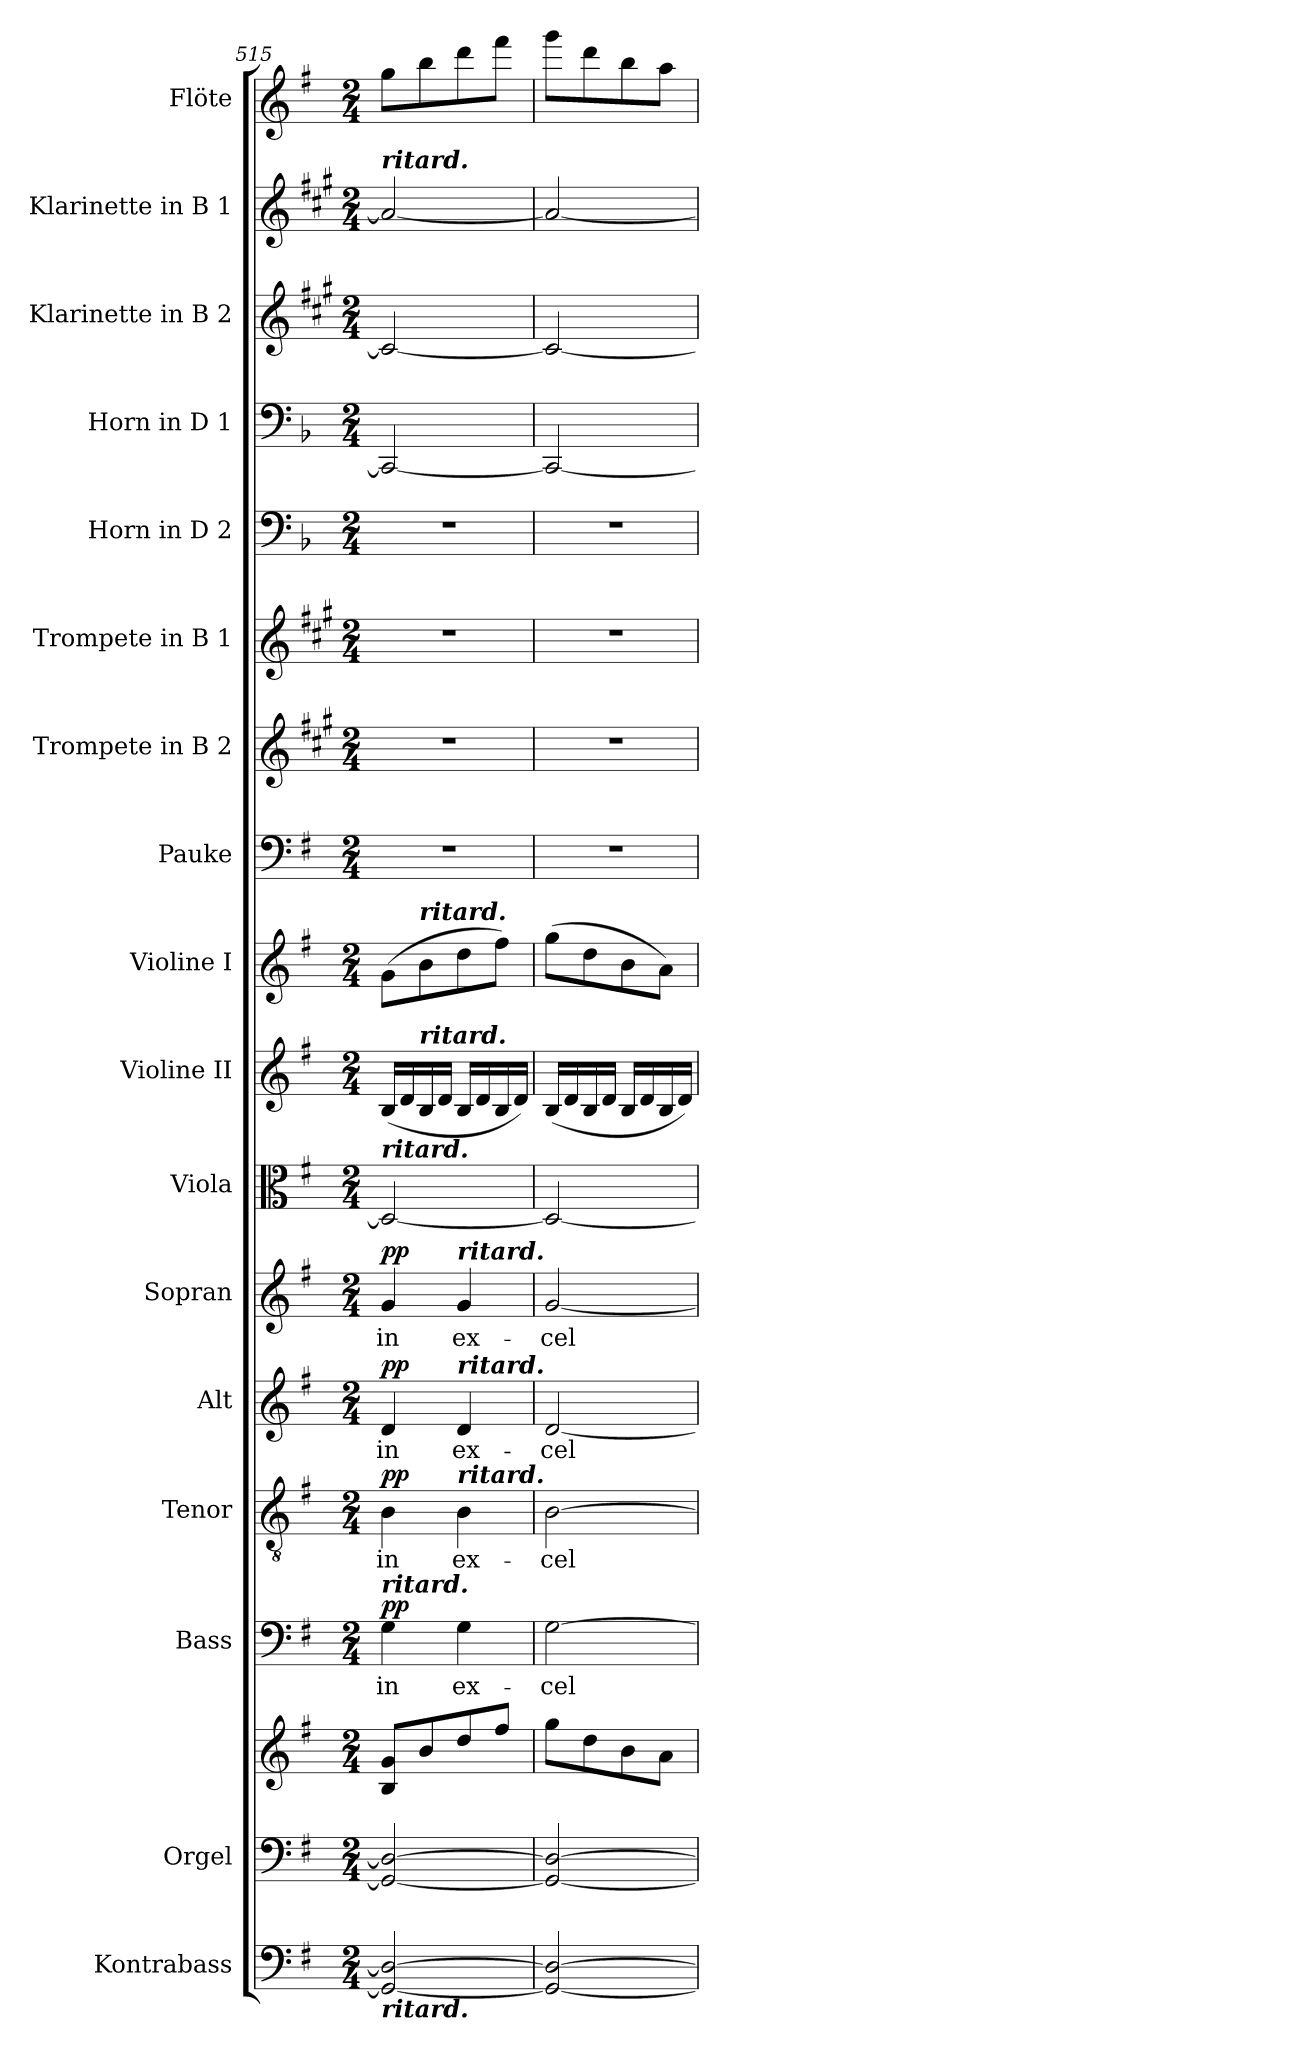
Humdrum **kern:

**kern	**kern	**kern	**kern	**text	**dynam	**kern	**text	**dynam	**kern	**text	**dynam	**kern	**text	**dynam	**kern	**kern	**kern	**kern	**kern	**kern	**kern	**kern	**kern	**kern	**kern
*part17	*part16	*part16	*part15	*part15	*part15	*part14	*part14	*part14	*part13	*part13	*part13	*part12	*part12	*part12	*part11	*part10	*part9	*part8	*part7	*part6	*part5	*part4	*part3	*part2	*part1
*staff18	*staff17	*staff16	*staff15	*staff15	*staff15	*staff14	*staff14	*staff14	*staff13	*staff13	*staff13	*staff12	*staff12	*staff12	*staff11	*staff10	*staff9	*staff8	*staff7	*staff6	*staff5	*staff4	*staff3	*staff2	*staff1
*I"Kontrabass	*I"Orgel	*	*I"Bass	*	*	*I"Tenor	*	*	*I"Alt	*	*	*I"Sopran	*	*	*I"Viola	*I"Violine II	*I"Violine I	*I"Pauke	*I"Trompete in B 2	*I"Trompete in B 1	*I"Horn in D 2	*I"Horn in D 1	*I"Klarinette in B 2	*I"Klarinette in B 1	*I"Flöte
*I'Kb.	*I'Org.	*	*I'B	*	*	*I'T	*	*	*I'A	*	*	*I'S	*	*	*I'Vla.	*I'Vl. II	*I'Vl. I	*I'Pk.	*I'Trp. 2	*I'Trp. 1	*I'Hrn. 2	*I'Hrn. 1	*I'Kl. 2	*I'Kl. 1	*I'Fl.
*clefF4	*clefF4	*clefG2	*clefF4	*	*	*clefGv2	*	*	*clefG2	*	*	*clefG2	*	*	*clefC3	*clefG2	*clefG2	*clefF4	*clefG2	*clefG2	*clefF4	*clefF4	*clefG2	*clefG2	*clefG2
*ITrd7c12	*	*	*	*	*	*	*	*	*	*	*	*	*	*	*	*	*	*	*ITrd1c2	*ITrd1c2	*ITrd-1c-2	*ITrd-1c-2	*ITrd1c2	*ITrd1c2	*
*k[f#]	*k[f#]	*k[f#]	*k[f#]	*	*	*k[f#]	*	*	*k[f#]	*	*	*k[f#]	*	*	*k[f#]	*k[f#]	*k[f#]	*k[f#]	*k[f#]	*k[f#]	*k[f#]	*k[f#]	*k[f#]	*k[f#]	*k[f#]
*G:	*G:	*G:	*G:	*	*	*G:	*	*	*G:	*	*	*G:	*	*	*G:	*G:	*G:	*G:	*G:	*G:	*G:	*G:	*G:	*G:	*G:
*M2/4	*M2/4	*M2/4	*M2/4	*	*	*M2/4	*	*	*M2/4	*	*	*M2/4	*	*	*M2/4	*M2/4	*M2/4	*M2/4	*M2/4	*M2/4	*M2/4	*M2/4	*M2/4	*M2/4	*M2/4
=515	=515	=515	=515	=515	=515	=515	=515	=515	=515	=515	=515	=515	=515	=515	=515	=515	=515	=515	=515	=515	=515	=515	=515	=515	=515
!	!	!	!	!	!	!	!	!	!	!	!	!	!	!	!	!	!	!	!	!	!	!	!	!LO:TX:a:Bi:t=ritard.	!
!	!	!	!	!	!	!	!	!	!	!	!	!	!	!	!LO:TX:a:Bi:t=ritard.	!	!	!	!	!	!	!	!	!	!
!	!	!	!LO:TX:a:Bi:t=ritard.	!	!	!	!	!	!	!	!	!	!	!	!	!	!	!	!	!	!	!	!	!	!
!LO:TX:b:Bi:t=ritard.	!	!	!	!	!	!	!	!	!	!	!	!	!	!	!	!	!	!	!	!	!	!	!	!	!
!	!	!	!	!LO:LY:b	!LO:DY:a	!	!LO:LY:b	!LO:DY:a	!	!LO:LY:b	!LO:DY:a	!	!LO:LY:b	!LO:DY:a	!	!	!	!	!	!	!	!	!	!	!
2GGG/_ 2DD/_	2GG/_ 2D/_	8B/ 8g/L	4G\	in	pp	4B\	in	pp	4d/	in	pp	4g/	in	pp	2D/_	(<16B/LL	(>8g\L	2r	2r	2r	2r	2DD/_	2B/_	2g/_	8gg\L
.	.	.	.	.	.	.	.	.	.	.	.	.	.	.	.	16d/	.	.	.	.	.	.	.	.	.
!	!	!	!	!	!	!	!	!	!	!	!	!	!	!	!	!	!LO:TX:a:Bi:t=ritard.	!	!	!	!	!	!	!	!
!	!	!	!	!	!	!	!	!	!	!	!	!	!	!	!	!LO:TX:a:Bi:t=ritard.	!	!	!	!	!	!	!	!	!
.	.	8b/	.	.	.	.	.	.	.	.	.	.	.	.	.	16B/	8b\	.	.	.	.	.	.	.	8bb\
.	.	.	.	.	.	.	.	.	.	.	.	.	.	.	.	16d/JJ	.	.	.	.	.	.	.	.	.
!	!	!	!	!	!	!	!	!	!	!	!	!LO:TX:a:Bi:t=ritard.	!	!	!	!	!	!	!	!	!	!	!	!	!
!	!	!	!	!	!	!	!	!	!LO:TX:a:Bi:t=ritard.	!	!	!	!	!	!	!	!	!	!	!	!	!	!	!	!
!	!	!	!	!	!	!LO:TX:a:Bi:t=ritard.	!	!	!	!	!	!	!	!	!	!	!	!	!	!	!	!	!	!	!
!	!	!	!	!LO:LY:b	!	!	!LO:LY:b	!	!	!LO:LY:b	!	!	!LO:LY:b	!	!	!	!	!	!	!	!	!	!	!	!
.	.	8dd/	4G\	ex-	.	4B\	ex-	.	4d/	ex-	.	4g/	ex-	.	.	16B/LL	8dd\	.	.	.	.	.	.	.	8ddd\
.	.	.	.	.	.	.	.	.	.	.	.	.	.	.	.	16d/	.	.	.	.	.	.	.	.	.
.	.	8ff#/J	.	.	.	.	.	.	.	.	.	.	.	.	.	16B/	8ff#\J)	.	.	.	.	.	.	.	8fff#\J
.	.	.	.	.	.	.	.	.	.	.	.	.	.	.	.	16d/JJ)	.	.	.	.	.	.	.	.	.
=516	=516	=516	=516	=516	=516	=516	=516	=516	=516	=516	=516	=516	=516	=516	=516	=516	=516	=516	=516	=516	=516	=516	=516	=516	=516
!	!	!	!	!LO:LY:b	!	!	!LO:LY:b	!	!	!LO:LY:b	!	!	!LO:LY:b	!	!	!	!	!	!	!	!	!	!	!	!
2GGG/_ 2DD/_	2GG/_ 2D/_	8gg\L	[2G\	-cel-	.	[2B\	-cel-	.	[2d/	-cel-	.	[2g/	-cel-	.	2D/_	(<16B/LL	(>8gg\L	2r	2r	2r	2r	2DD/_	2B/_	2g/_	8ggg\L
.	.	.	.	.	.	.	.	.	.	.	.	.	.	.	.	16d/	.	.	.	.	.	.	.	.	.
.	.	8dd\	.	.	.	.	.	.	.	.	.	.	.	.	.	16B/	8dd\	.	.	.	.	.	.	.	8ddd\
.	.	.	.	.	.	.	.	.	.	.	.	.	.	.	.	16d/JJ	.	.	.	.	.	.	.	.	.
.	.	8b\	.	.	.	.	.	.	.	.	.	.	.	.	.	16B/LL	8b\	.	.	.	.	.	.	.	8bb\
.	.	.	.	.	.	.	.	.	.	.	.	.	.	.	.	16d/	.	.	.	.	.	.	.	.	.
.	.	8a\J	.	.	.	.	.	.	.	.	.	.	.	.	.	16B/	8a\J)	.	.	.	.	.	.	.	8aa\J
.	.	.	.	.	.	.	.	.	.	.	.	.	.	.	.	16d/JJ)	.	.	.	.	.	.	.	.	.
=	=	=	=	=	=	=	=	=	=	=	=	=	=	=	=	=	=	=	=	=	=	=	=	=	=
*-	*-	*-	*-	*-	*-	*-	*-	*-	*-	*-	*-	*-	*-	*-	*-	*-	*-	*-	*-	*-	*-	*-	*-	*-	*-
